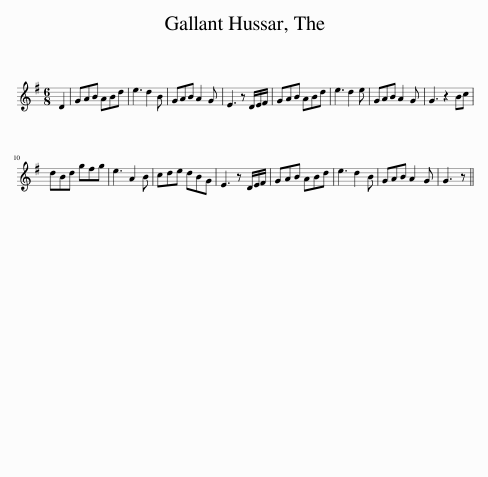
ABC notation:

X:1
L:1/8
M:6/8
I:linebreak $
K:G
V:1 treble
V:1
 D2 | GAB ABd | e3 d2 B | GAB A2 G | E3 z D/E/F/ | %5
 GAB ABd | e3 d2 e | GAB A2 G | G3 z2 Bc |$ dBd gfg | %10
 e3 A2 B | cde dBG | E3 z D/E/F/ | GAB ABd | e3 d2 B | %15
 GAB A2 G | G3 z || %17
